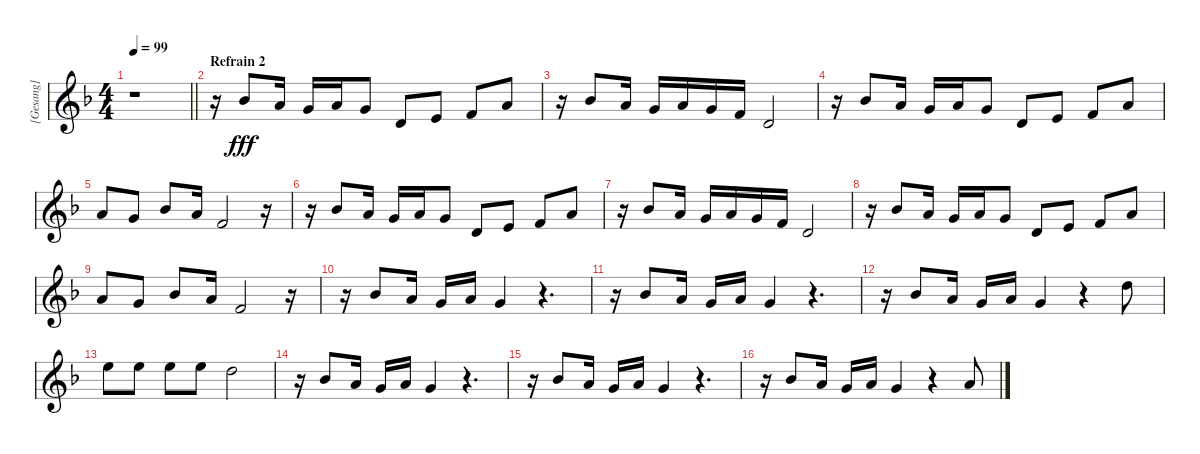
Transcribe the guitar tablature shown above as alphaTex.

\track ("[Gesang]" "[Gesang]") {instrument tenorsax}
\staff {score}
\tuning (E4 B3 G3 D3 A2 E2) {hide}
\ts (4 4)
\tempo 99
\clef g2
\barLineRight lightlight
\ks dminor
r.1{dy fff} |
\section ("" "Refrain 2")
r.16 6.1.8 5.1.16 3.1.16 5.1.16 3.1.8 3.2.8 5.2.8 6.2.8 10.2.8 |
r.16 6.1.8 5.1.16 3.1.16 5.1.16 3.1.16 6.2.16 3.2.2 |
r.16 6.1.8 5.1.16 3.1.16 5.1.16 3.1.8 3.2.8 5.2.8 6.2.8 10.2.8 |
5.1.8 3.1.8 6.1.8 5.1.16 6.2.2 r.16 |
r.16 6.1.8 5.1.16 3.1.16 5.1.16 3.1.8 3.2.8 5.2.8 6.2.8 10.2.8 |
r.16 6.1.8 5.1.16 3.1.16 5.1.16 3.1.16 6.2.16 3.2.2 |
r.16 6.1.8 5.1.16 3.1.16 5.1.16 3.1.8 3.2.8 5.2.8 6.2.8 10.2.8 |
5.1.8 3.1.8 6.1.8 5.1.16 6.2.2 r.16 |
r.16 6.1.8 5.1.16 3.1.16 5.1.16 3.1.4 r.4{d} |
r.16 6.1.8 5.1.16 3.1.16 5.1.16 3.1.4 r.4{d} |
r.16 6.1.8 5.1.16 3.1.16 5.1.16 3.1.4 r.4 10.1.8 |
12.1.8 12.1.8 12.1.8 12.1.8 10.1.2 |
r.16 6.1.8 5.1.16 3.1.16 5.1.16 3.1.4 r.4{d} |
r.16 6.1.8 5.1.16 3.1.16 5.1.16 3.1.4 r.4{d} |
r.16 6.1.8 5.1.16 3.1.16 5.1.16 3.1.4 r.4 5.1.8
